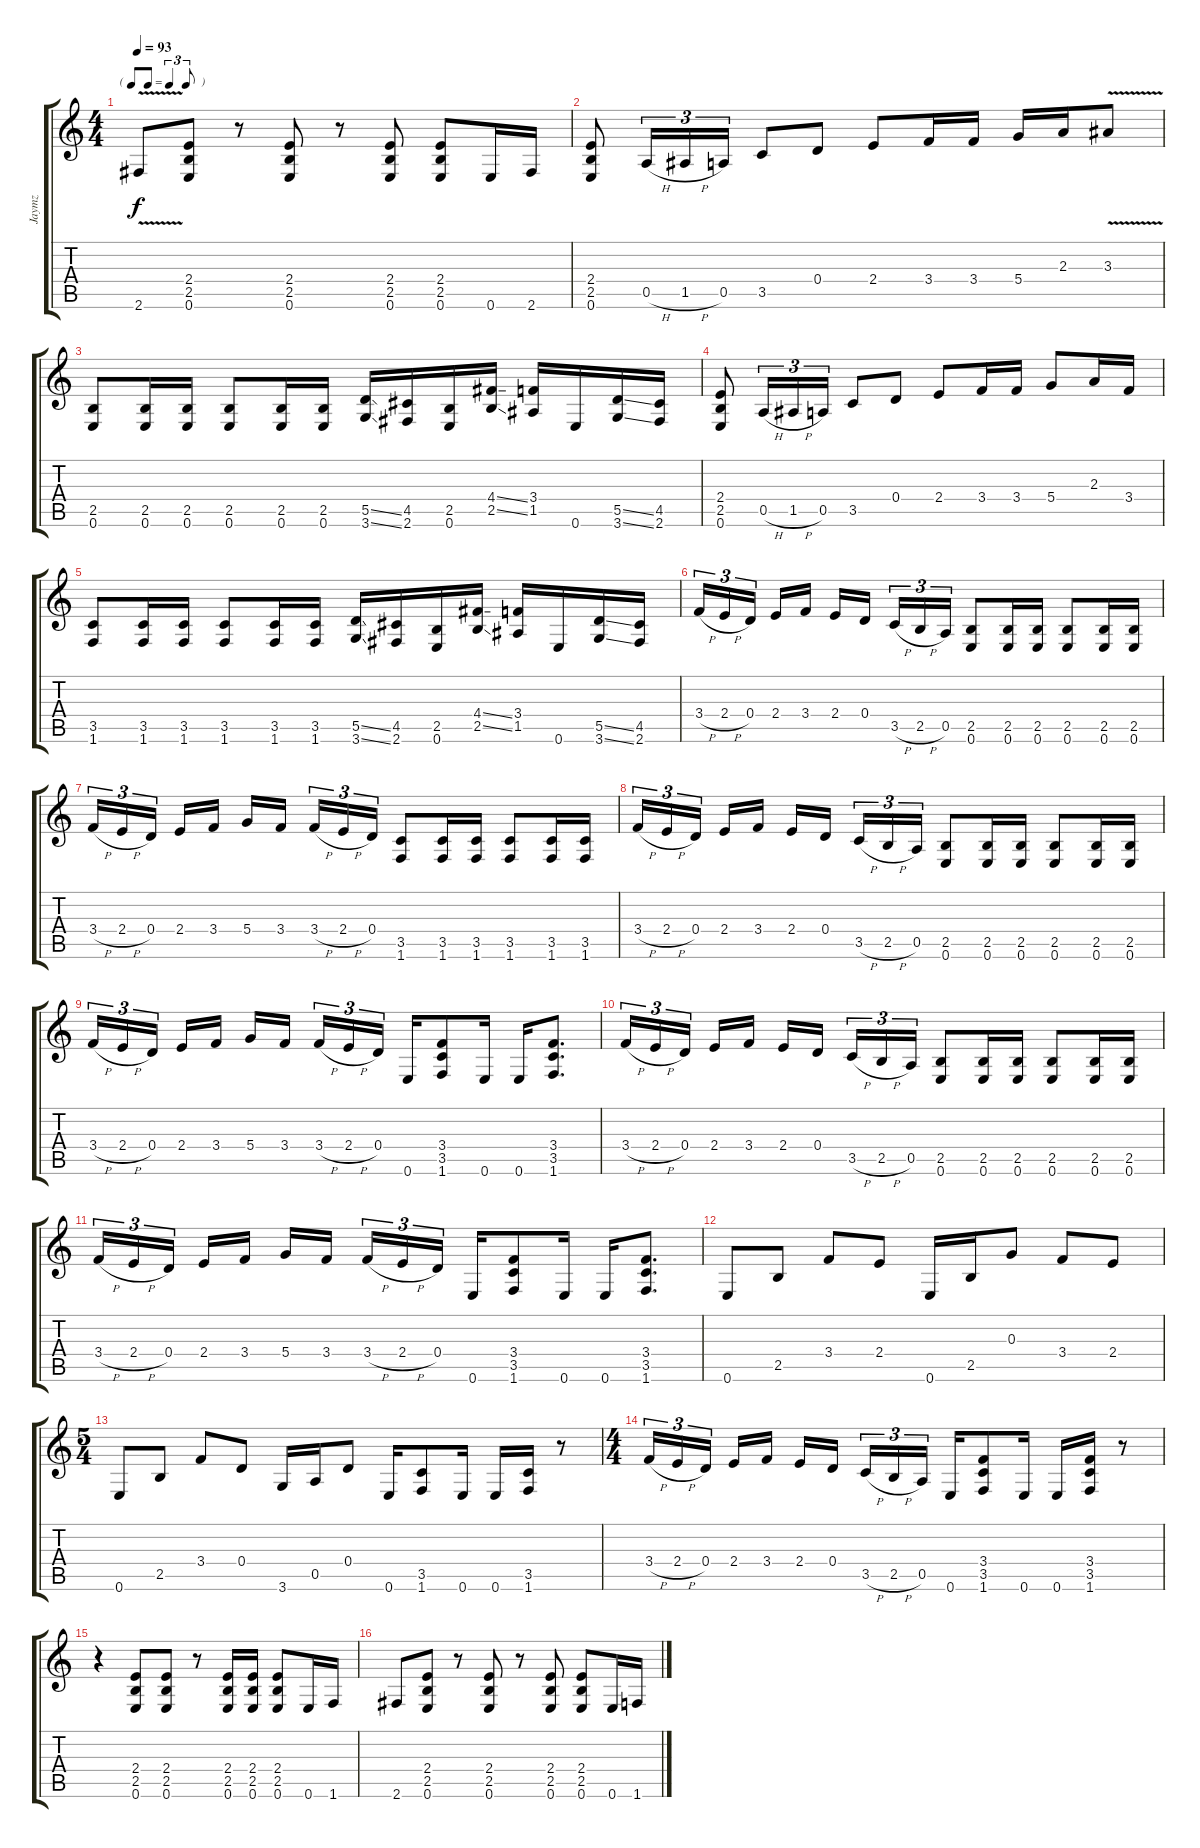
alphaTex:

\track ("Jaymz" "Jaymz") {instrument distortionguitar}
\staff {score tabs}
\tuning (E4 B3 G3 D3 A2 E2) {hide}
\ts (4 4)
\tf triplet8th
\tempo 93
\clef g2
\ks c
2.6{v}.8{dy f} (2.4 2.5 0.6).8 r.8 (2.4 2.5 0.6).8 r.8 (2.4 2.5 0.6).8 (2.4 2.5 0.6).8 0.6.16 2.6.16 |
(2.4 2.5 0.6).8 0.5{h}.16{tu (3 2)} 1.5{h}.16{tu (3 2)} 0.5.16{tu (3 2)} 3.5.8 0.4.8 2.4.8 3.4.16 3.4.16 5.4.16 2.3.16 3.3{v}.8 |
(2.5 0.6).8 (2.5 0.6).16 (2.5 0.6).16 (2.5 0.6).8 (2.5 0.6).16 (2.5 0.6).16 (5.5{ss} 3.6{ss}).16 (4.5 2.6).16 (2.5 0.6).16 (4.4{ss} 2.5{ss}).16 (3.4 1.5).16 0.6.16 (5.5{ss} 3.6{ss}).16 (4.5 2.6).16 |
(2.4 2.5 0.6).8 0.5{h}.16{tu (3 2)} 1.5{h}.16{tu (3 2)} 0.5.16{tu (3 2)} 3.5.8 0.4.8 2.4.8 3.4.16 3.4.16 5.4.8 2.3.16 3.4.16 |
(3.5 1.6).8 (3.5 1.6).16 (3.5 1.6).16 (3.5 1.6).8 (3.5 1.6).16 (3.5 1.6).16 (5.5{ss} 3.6{ss}).16 (4.5 2.6).16 (2.5 0.6).16 (4.4{ss} 2.5{ss}).16 (3.4 1.5).16 0.6.16 (5.5{ss} 3.6{ss}).16 (4.5 2.6).16 |
3.4{h}.16{tu (3 2)} 2.4{h}.16{tu (3 2)} 0.4.16{tu (3 2) beam splitsecondary} 2.4.16 3.4.16 2.4.16 0.4.16{beam splitsecondary} 3.5{h}.16{tu (3 2)} 2.5{h}.16{tu (3 2)} 0.5.16{tu (3 2)} (2.5 0.6).8 (2.5 0.6).16 (2.5 0.6).16 (2.5 0.6).8 (2.5 0.6).16 (2.5 0.6).16 |
3.4{h}.16{tu (3 2)} 2.4{h}.16{tu (3 2)} 0.4.16{tu (3 2) beam splitsecondary} 2.4.16 3.4.16 5.4.16 3.4.16{beam splitsecondary} 3.4{h}.16{tu (3 2)} 2.4{h}.16{tu (3 2)} 0.4.16{tu (3 2)} (3.5 1.6).8 (3.5 1.6).16 (3.5 1.6).16 (3.5 1.6).8 (3.5 1.6).16 (3.5 1.6).16 |
3.4{h}.16{tu (3 2)} 2.4{h}.16{tu (3 2)} 0.4.16{tu (3 2) beam splitsecondary} 2.4.16 3.4.16 2.4.16 0.4.16{beam splitsecondary} 3.5{h}.16{tu (3 2)} 2.5{h}.16{tu (3 2)} 0.5.16{tu (3 2)} (2.5 0.6).8 (2.5 0.6).16 (2.5 0.6).16 (2.5 0.6).8 (2.5 0.6).16 (2.5 0.6).16 |
3.4{h}.16{tu (3 2)} 2.4{h}.16{tu (3 2)} 0.4.16{tu (3 2) beam splitsecondary} 2.4.16 3.4.16 5.4.16 3.4.16{beam splitsecondary} 3.4{h}.16{tu (3 2)} 2.4{h}.16{tu (3 2)} 0.4.16{tu (3 2)} 0.6.16 (3.4 3.5 1.6).8 0.6.16 0.6.16 (3.4 3.5 1.6).8{d} |
3.4{h}.16{tu (3 2)} 2.4{h}.16{tu (3 2)} 0.4.16{tu (3 2) beam splitsecondary} 2.4.16 3.4.16 2.4.16 0.4.16{beam splitsecondary} 3.5{h}.16{tu (3 2)} 2.5{h}.16{tu (3 2)} 0.5.16{tu (3 2)} (2.5 0.6).8 (2.5 0.6).16 (2.5 0.6).16 (2.5 0.6).8 (2.5 0.6).16 (2.5 0.6).16 |
3.4{h}.16{tu (3 2)} 2.4{h}.16{tu (3 2)} 0.4.16{tu (3 2) beam splitsecondary} 2.4.16 3.4.16 5.4.16 3.4.16{beam splitsecondary} 3.4{h}.16{tu (3 2)} 2.4{h}.16{tu (3 2)} 0.4.16{tu (3 2)} 0.6.16 (3.4 3.5 1.6).8 0.6.16 0.6.16 (3.4 3.5 1.6).8{d} |
0.6.8 2.5.8 3.4.8 2.4.8 0.6.16 2.5.16 0.3.8 3.4.8 2.4.8 |
\ts (5 4)
0.6.8 2.5.8 3.4.8 0.4.8 3.6.16 0.5.16 0.4.8 0.6.16 (3.5 1.6).8 0.6.16 0.6.16 (3.5 1.6).16 r.8 |
\ts (4 4)
3.4{h}.16{tu (3 2)} 2.4{h}.16{tu (3 2)} 0.4.16{tu (3 2) beam splitsecondary} 2.4.16 3.4.16 2.4.16 0.4.16{beam splitsecondary} 3.5{h}.16{tu (3 2)} 2.5{h}.16{tu (3 2)} 0.5.16{tu (3 2)} 0.6.16 (3.4 3.5 1.6).8 0.6.16 0.6.16 (3.4 3.5 1.6).16 r.8 |
r.4 (2.4 2.5 0.6).8 (2.4 2.5 0.6).8 r.8 (2.4 2.5 0.6).16 (2.4 2.5 0.6).16 (2.4 2.5 0.6).8 0.6.16 1.6.16 |
2.6.8 (2.4 2.5 0.6).8 r.8 (2.4 2.5 0.6).8 r.8 (2.4 2.5 0.6).8 (2.4 2.5 0.6).8 0.6.16 1.6.16
